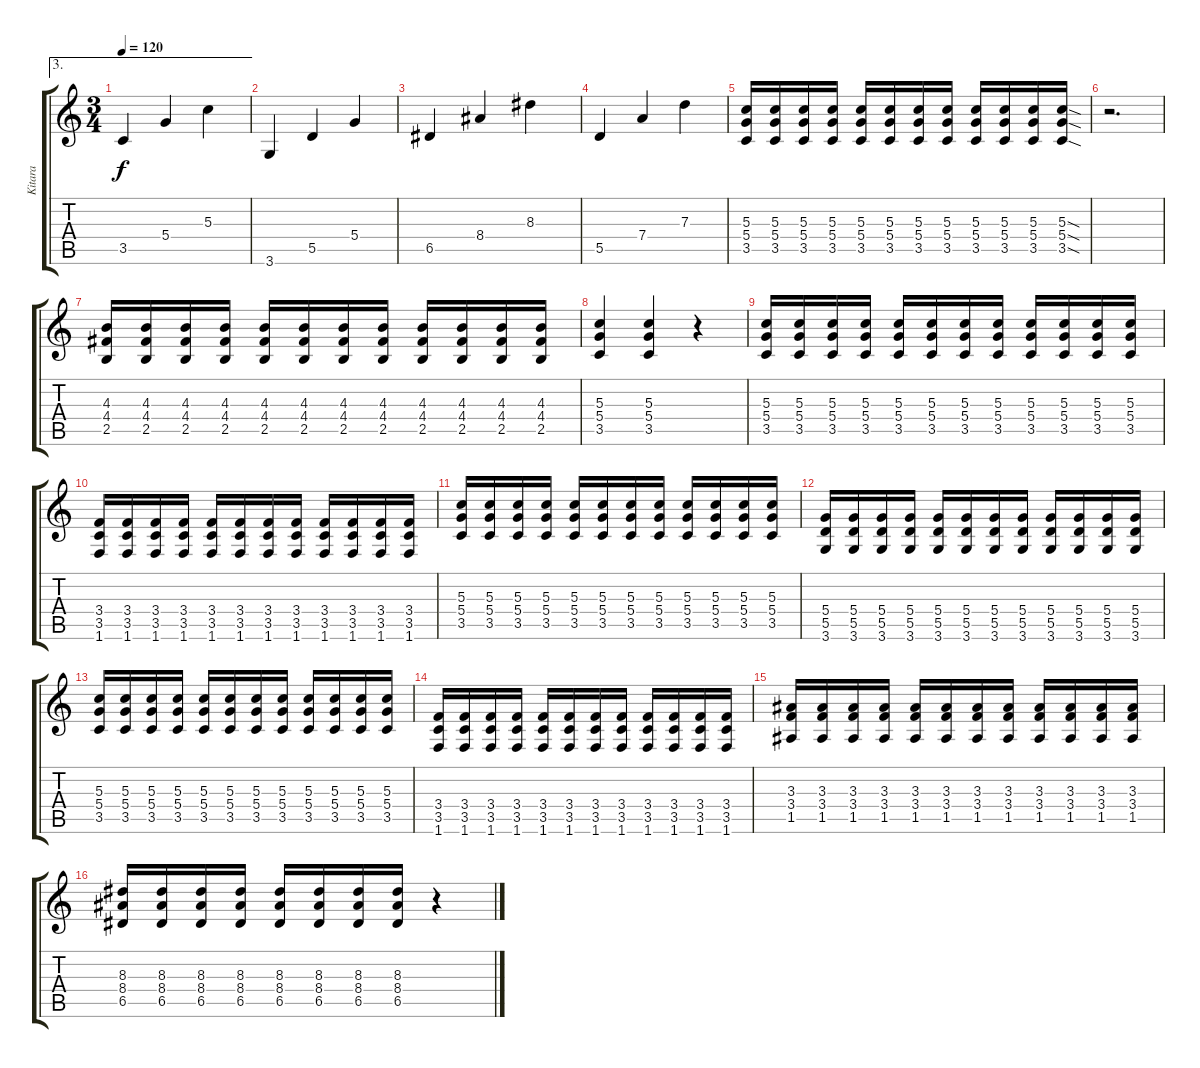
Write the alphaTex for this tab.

\track ("Kitara" "Kitara") {instrument distortionguitar}
\staff {score tabs}
\tuning (E4 B3 G3 D3 A2 E2) {hide}
\ae 3
\ts (3 4)
\tempo 120
\clef g2
\ks c
3.5.4{dy f} 5.4.4 5.3.4 |
3.6.4 5.5.4 5.4.4 |
6.5.4 8.4.4 8.3.4 |
5.5.4 7.4.4 7.3.4 |
(5.3 5.4 3.5).16 (5.3 5.4 3.5).16 (5.3 5.4 3.5).16 (5.3 5.4 3.5).16 (5.3 5.4 3.5).16 (5.3 5.4 3.5).16 (5.3 5.4 3.5).16 (5.3 5.4 3.5).16 (5.3 5.4 3.5).16 (5.3 5.4 3.5).16 (5.3 5.4 3.5).16 (5.3{sod} 5.4{sod} 3.5{sod}).16 |
r.2{d} |
(4.3 4.4 2.5).16 (4.3 4.4 2.5).16 (4.3 4.4 2.5).16 (4.3 4.4 2.5).16 (4.3 4.4 2.5).16 (4.3 4.4 2.5).16 (4.3 4.4 2.5).16 (4.3 4.4 2.5).16 (4.3 4.4 2.5).16 (4.3 4.4 2.5).16 (4.3 4.4 2.5).16 (4.3 4.4 2.5).16 |
(5.3 5.4 3.5).4 (5.3 5.4 3.5).4 r.4 |
(5.3 5.4 3.5).16 (5.3 5.4 3.5).16 (5.3 5.4 3.5).16 (5.3 5.4 3.5).16 (5.3 5.4 3.5).16 (5.3 5.4 3.5).16 (5.3 5.4 3.5).16 (5.3 5.4 3.5).16 (5.3 5.4 3.5).16 (5.3 5.4 3.5).16 (5.3 5.4 3.5).16 (5.3 5.4 3.5).16 |
(3.4 3.5 1.6).16 (3.4 3.5 1.6).16 (3.4 3.5 1.6).16 (3.4 3.5 1.6).16 (3.4 3.5 1.6).16 (3.4 3.5 1.6).16 (3.4 3.5 1.6).16 (3.4 3.5 1.6).16 (3.4 3.5 1.6).16 (3.4 3.5 1.6).16 (3.4 3.5 1.6).16 (3.4 3.5 1.6).16 |
(5.3 5.4 3.5).16 (5.3 5.4 3.5).16 (5.3 5.4 3.5).16 (5.3 5.4 3.5).16 (5.3 5.4 3.5).16 (5.3 5.4 3.5).16 (5.3 5.4 3.5).16 (5.3 5.4 3.5).16 (5.3 5.4 3.5).16 (5.3 5.4 3.5).16 (5.3 5.4 3.5).16 (5.3 5.4 3.5).16 |
(5.4 5.5 3.6).16 (5.4 5.5 3.6).16 (5.4 5.5 3.6).16 (5.4 5.5 3.6).16 (5.4 5.5 3.6).16 (5.4 5.5 3.6).16 (5.4 5.5 3.6).16 (5.4 5.5 3.6).16 (5.4 5.5 3.6).16 (5.4 5.5 3.6).16 (5.4 5.5 3.6).16 (5.4 5.5 3.6).16 |
(5.3 5.4 3.5).16 (5.3 5.4 3.5).16 (5.3 5.4 3.5).16 (5.3 5.4 3.5).16 (5.3 5.4 3.5).16 (5.3 5.4 3.5).16 (5.3 5.4 3.5).16 (5.3 5.4 3.5).16 (5.3 5.4 3.5).16 (5.3 5.4 3.5).16 (5.3 5.4 3.5).16 (5.3 5.4 3.5).16 |
(3.4 3.5 1.6).16 (3.4 3.5 1.6).16 (3.4 3.5 1.6).16 (3.4 3.5 1.6).16 (3.4 3.5 1.6).16 (3.4 3.5 1.6).16 (3.4 3.5 1.6).16 (3.4 3.5 1.6).16 (3.4 3.5 1.6).16 (3.4 3.5 1.6).16 (3.4 3.5 1.6).16 (3.4 3.5 1.6).16 |
(3.3 3.4 1.5).16 (3.3 3.4 1.5).16 (3.3 3.4 1.5).16 (3.3 3.4 1.5).16 (3.3 3.4 1.5).16 (3.3 3.4 1.5).16 (3.3 3.4 1.5).16 (3.3 3.4 1.5).16 (3.3 3.4 1.5).16 (3.3 3.4 1.5).16 (3.3 3.4 1.5).16 (3.3 3.4 1.5).16 |
(8.3 8.4 6.5).16 (8.3 8.4 6.5).16 (8.3 8.4 6.5).16 (8.3 8.4 6.5).16 (8.3 8.4 6.5).16 (8.3 8.4 6.5).16 (8.3 8.4 6.5).16 (8.3 8.4 6.5).16 r.4
